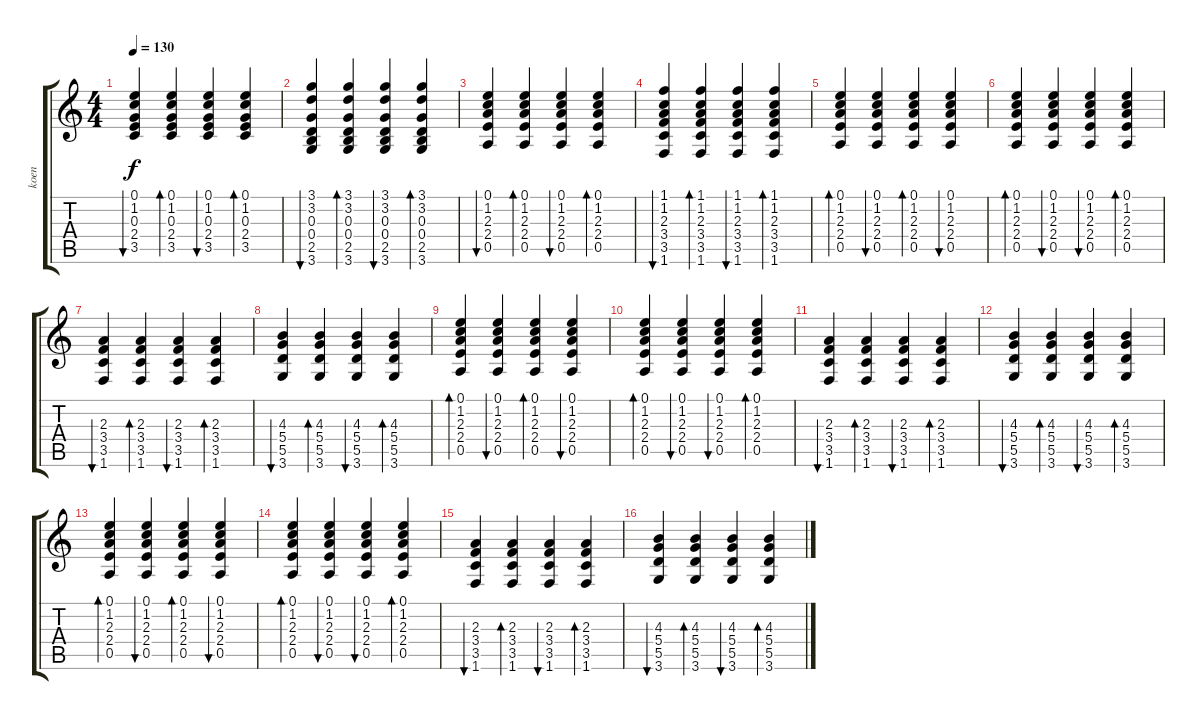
\track ("koen" "koen") {instrument acousticguitarsteel}
\staff {score tabs}
\tuning (E4 B3 G3 D3 A2 E2) {hide}
\ts (4 4)
\tempo 130
\clef g2
\ks c
(0.1 1.2 0.3 2.4 3.5).4{bu 60 dy f} (0.1 1.2 0.3 2.4 3.5).4{bd 60} (0.1 1.2 0.3 2.4 3.5).4{bu 60} (0.1 1.2 0.3 2.4 3.5).4{bd 60} |
(3.1 3.2 0.3 0.4 2.5 3.6).4{bu 60} (3.1 3.2 0.3 0.4 2.5 3.6).4{bd 60} (3.1 3.2 0.3 0.4 2.5 3.6).4{bu 60} (3.1 3.2 0.3 0.4 2.5 3.6).4{bd 60} |
(0.1 1.2 2.3 2.4 0.5).4{bu 60} (0.1 1.2 2.3 2.4 0.5).4{bd 60} (0.1 1.2 2.3 2.4 0.5).4{bu 60} (0.1 1.2 2.3 2.4 0.5).4{bd 60} |
(1.1 1.2 2.3 3.4 3.5 1.6).4{bu 60} (1.1 1.2 2.3 3.4 3.5 1.6).4{bd 60} (1.1 1.2 2.3 3.4 3.5 1.6).4{bu 60} (1.1 1.2 2.3 3.4 3.5 1.6).4{bd 60} |
(0.1 1.2 2.3 2.4 0.5).4{bd 60} (0.1 1.2 2.3 2.4 0.5).4{bu 60} (0.1 1.2 2.3 2.4 0.5).4{bd 60} (0.1 1.2 2.3 2.4 0.5).4{bu 60} |
(0.1 1.2 2.3 2.4 0.5).4{bd 60} (0.1 1.2 2.3 2.4 0.5).4{bu 60} (0.1 1.2 2.3 2.4 0.5).4{bu 60} (0.1 1.2 2.3 2.4 0.5).4{bd 60} |
(2.3 3.4 3.5 1.6).4{bu 60} (2.3 3.4 3.5 1.6).4{bd 60} (2.3 3.4 3.5 1.6).4{bu 60} (2.3 3.4 3.5 1.6).4{bd 60} |
(4.3 5.4 5.5 3.6).4{bu 60} (4.3 5.4 5.5 3.6).4{bd 60} (4.3 5.4 5.5 3.6).4{bu 60} (4.3 5.4 5.5 3.6).4{bd 60} |
(0.1 1.2 2.3 2.4 0.5).4{bd 60} (0.1 1.2 2.3 2.4 0.5).4{bu 60} (0.1 1.2 2.3 2.4 0.5).4{bd 60} (0.1 1.2 2.3 2.4 0.5).4{bu 60} |
(0.1 1.2 2.3 2.4 0.5).4{bd 60} (0.1 1.2 2.3 2.4 0.5).4{bu 60} (0.1 1.2 2.3 2.4 0.5).4{bu 60} (0.1 1.2 2.3 2.4 0.5).4{bd 60} |
(2.3 3.4 3.5 1.6).4{bu 60} (2.3 3.4 3.5 1.6).4{bd 60} (2.3 3.4 3.5 1.6).4{bu 60} (2.3 3.4 3.5 1.6).4{bd 60} |
(4.3 5.4 5.5 3.6).4{bu 60} (4.3 5.4 5.5 3.6).4{bd 60} (4.3 5.4 5.5 3.6).4{bu 60} (4.3 5.4 5.5 3.6).4{bd 60} |
(0.1 1.2 2.3 2.4 0.5).4{bd 60} (0.1 1.2 2.3 2.4 0.5).4{bu 60} (0.1 1.2 2.3 2.4 0.5).4{bd 60} (0.1 1.2 2.3 2.4 0.5).4{bu 60} |
(0.1 1.2 2.3 2.4 0.5).4{bd 60} (0.1 1.2 2.3 2.4 0.5).4{bu 60} (0.1 1.2 2.3 2.4 0.5).4{bu 60} (0.1 1.2 2.3 2.4 0.5).4{bd 60} |
(2.3 3.4 3.5 1.6).4{bu 60} (2.3 3.4 3.5 1.6).4{bd 60} (2.3 3.4 3.5 1.6).4{bu 60} (2.3 3.4 3.5 1.6).4{bd 60} |
(4.3 5.4 5.5 3.6).4{bu 60} (4.3 5.4 5.5 3.6).4{bd 60} (4.3 5.4 5.5 3.6).4{bu 60} (4.3 5.4 5.5 3.6).4{bd 60}
